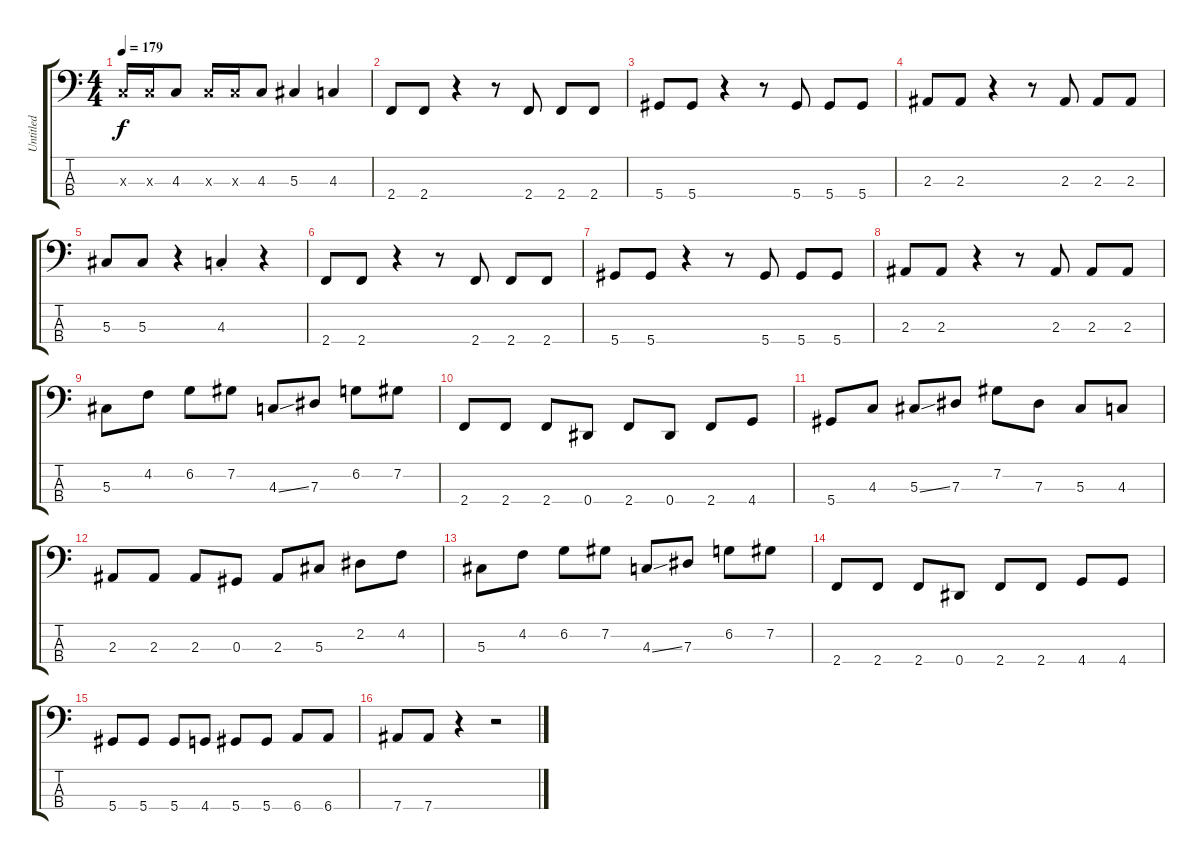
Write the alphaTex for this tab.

\track ("Untitled" "Untitled") {instrument electricbassfinger}
\staff {score tabs}
\tuning (Gb2 Db2 Ab1 Eb1) {hide}
\ts (4 4)
\tempo 179
\clef f4
\ks c
4.3{x}.16{dy f} 4.3{x}.16 4.3.8 4.3{x}.16 4.3{x}.16 4.3.8 5.3.4 4.3.4 |
2.4.8 2.4.8 r.4 r.8 2.4.8 2.4.8 2.4.8 |
5.4.8 5.4.8 r.4 r.8 5.4.8 5.4.8 5.4.8 |
2.3.8 2.3.8 r.4 r.8 2.3.8 2.3.8 2.3.8 |
5.3.8 5.3.8 r.4 4.3{st}.4 r.4 |
2.4.8 2.4.8 r.4 r.8 2.4.8 2.4.8 2.4.8 |
5.4.8 5.4.8 r.4 r.8 5.4.8 5.4.8 5.4.8 |
2.3.8 2.3.8 r.4 r.8 2.3.8 2.3.8 2.3.8 |
5.3.8 4.2.8 6.2.8 7.2.8 4.3{ss}.8 7.3.8 6.2.8 7.2.8 |
2.4.8 2.4.8 2.4.8 0.4.8 2.4.8 0.4.8 2.4.8 4.4.8 |
5.4.8 4.3.8 5.3{ss}.8 7.3.8 7.2.8 7.3.8 5.3.8 4.3.8 |
2.3.8 2.3.8 2.3.8 0.3.8 2.3.8 5.3.8 2.2.8 4.2.8 |
5.3.8 4.2.8 6.2.8 7.2.8 4.3{ss}.8 7.3.8 6.2.8 7.2.8 |
2.4.8 2.4.8 2.4.8 0.4.8 2.4.8 2.4.8 4.4.8 4.4.8 |
5.4.8 5.4.8 5.4.8 4.4.8 5.4.8 5.4.8 6.4.8 6.4.8 |
7.4.8 7.4.8 r.4 r.2
